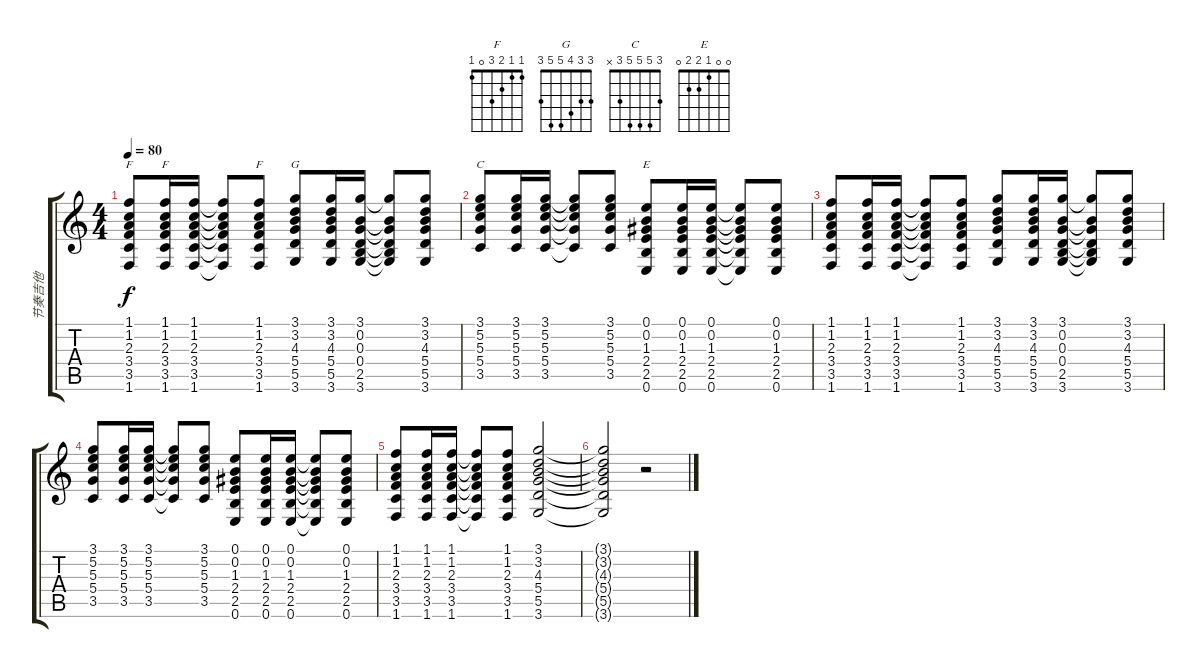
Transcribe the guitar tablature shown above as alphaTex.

\track ("节奏吉他" "节奏吉他") {instrument distortionguitar}
\staff {score tabs}
\tuning (E4 B3 G3 D3 A2 E2) {hide}
\chord ("F" 5 6 5 7 8 x) {firstfret 5}
\chord ("F" 1 1 2 3 3 1)
\chord ("F" 1 1 2 3 0 1)
\chord ("G" 3 3 4 5 5 3)
\chord ("C" 3 5 5 5 3 x)
\chord ("E" 0 0 1 2 2 0)
\ts (4 4)
\tempo 80
\clef g2
\ks c
(1.1 1.2 2.3 3.4 3.5 1.6).8{ch "F" dy f} (1.1 1.2 2.3 3.4 3.5 1.6).16{ch "F"} (1.1 1.2 2.3 3.4 3.5 1.6).16 (1.1{t} 1.2{t} 2.3{t} 3.4{t} 3.5{t} 1.6{t}).8 (1.1 1.2 2.3 3.4 3.5 1.6).8{ch "F"} (3.1 3.2 4.3 5.4 5.5 3.6).8{ch "G"} (3.1 3.2 4.3 5.4 5.5 3.6).16 (3.1 0.2 0.3 0.4 2.5 3.6).16 (3.1{t} 0.2{t} 0.3{t} 0.4{t} 2.5{t} 3.6{t}).8 (3.1 3.2 4.3 5.4 5.5 3.6).8 |
(3.1 5.2 5.3 5.4 3.5).8{ch "C"} (3.1 5.2 5.3 5.4 3.5).16 (3.1 5.2 5.3 5.4 3.5).16 (3.1{t} 5.2{t} 5.3{t} 5.4{t} 3.5{t}).8 (3.1 5.2 5.3 5.4 3.5).8 (0.1 0.2 1.3 2.4 2.5 0.6).8{ch "E"} (0.1 0.2 1.3 2.4 2.5 0.6).16 (0.1 0.2 1.3 2.4 2.5 0.6).16 (0.1{t} 0.2{t} 1.3{t} 2.4{t} 2.5{t} 0.6{t}).8 (0.1 0.2 1.3 2.4 2.5 0.6).8 |
(1.1 1.2 2.3 3.4 3.5 1.6).8 (1.1 1.2 2.3 3.4 3.5 1.6).16 (1.1 1.2 2.3 3.4 3.5 1.6).16 (1.1{t} 1.2{t} 2.3{t} 3.4{t} 3.5{t} 1.6{t}).8 (1.1 1.2 2.3 3.4 3.5 1.6).8 (3.1 3.2 4.3 5.4 5.5 3.6).8 (3.1 3.2 4.3 5.4 5.5 3.6).16 (3.1 0.2 0.3 0.4 2.5 3.6).16 (3.1{t} 0.2{t} 0.3{t} 0.4{t} 2.5{t} 3.6{t}).8 (3.1 3.2 4.3 5.4 5.5 3.6).8 |
(3.1 5.2 5.3 5.4 3.5).8 (3.1 5.2 5.3 5.4 3.5).16 (3.1 5.2 5.3 5.4 3.5).16 (3.1{t} 5.2{t} 5.3{t} 5.4{t} 3.5{t}).8 (3.1 5.2 5.3 5.4 3.5).8 (0.1 0.2 1.3 2.4 2.5 0.6).8 (0.1 0.2 1.3 2.4 2.5 0.6).16 (0.1 0.2 1.3 2.4 2.5 0.6).16 (0.1{t} 0.2{t} 1.3{t} 2.4{t} 2.5{t} 0.6{t}).8 (0.1 0.2 1.3 2.4 2.5 0.6).8 |
(1.1 1.2 2.3 3.4 3.5 1.6).8 (1.1 1.2 2.3 3.4 3.5 1.6).16 (1.1 1.2 2.3 3.4 3.5 1.6).16 (1.1{t} 1.2{t} 2.3{t} 3.4{t} 3.5{t} 1.6{t}).8 (1.1 1.2 2.3 3.4 3.5 1.6).8 (3.1 3.2 4.3 5.4 5.5 3.6).2 |
(3.1{t} 3.2{t} 4.3{t} 5.4{t} 5.5{t} 3.6{t}).2 r.2
